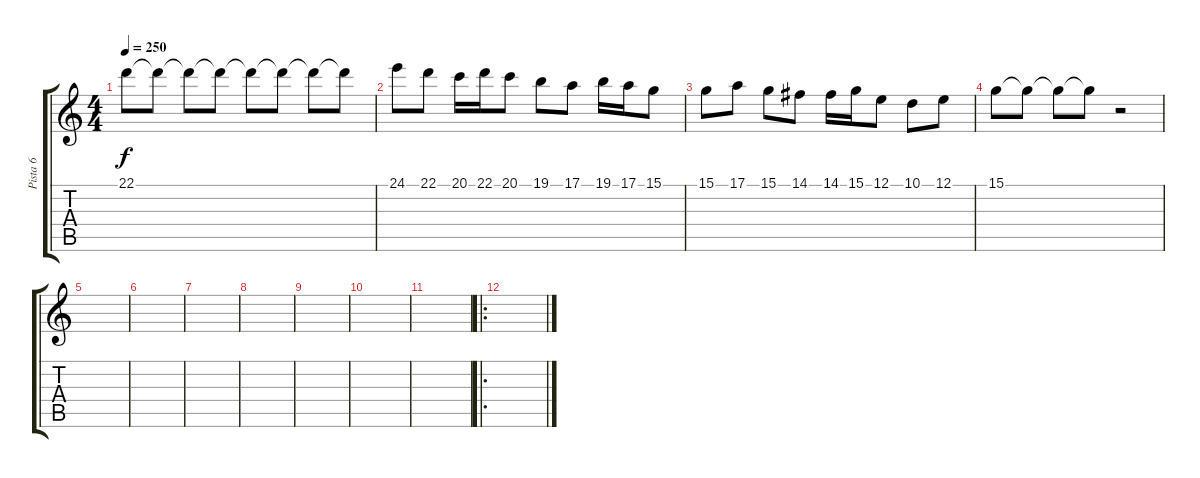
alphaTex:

\track ("Pista 6" "Pista 6") {instrument flute}
\staff {score tabs}
\tuning (E4 B3 G3 D3 A2 E2) {hide}
\ts (4 4)
\tempo 250
\clef g2
\ks c
22.1{t}.8{dy f} 22.1{t}.8 22.1{t}.8 22.1{t}.8 22.1{t}.8 22.1{t}.8 22.1{t}.8 22.1{t}.8 |
24.1.8 22.1.8 20.1.16 22.1.16 20.1.8 19.1.8 17.1.8 19.1.16 17.1.16 15.1.8 |
15.1.8 17.1.8 15.1.8 14.1.8 14.1.16 15.1.16 12.1.8 10.1.8 12.1.8 |
15.1.8 15.1{t}.8 15.1{t}.8 15.1{t}.8 r.2 |
|
|
|
|
|
|
|
\ro
